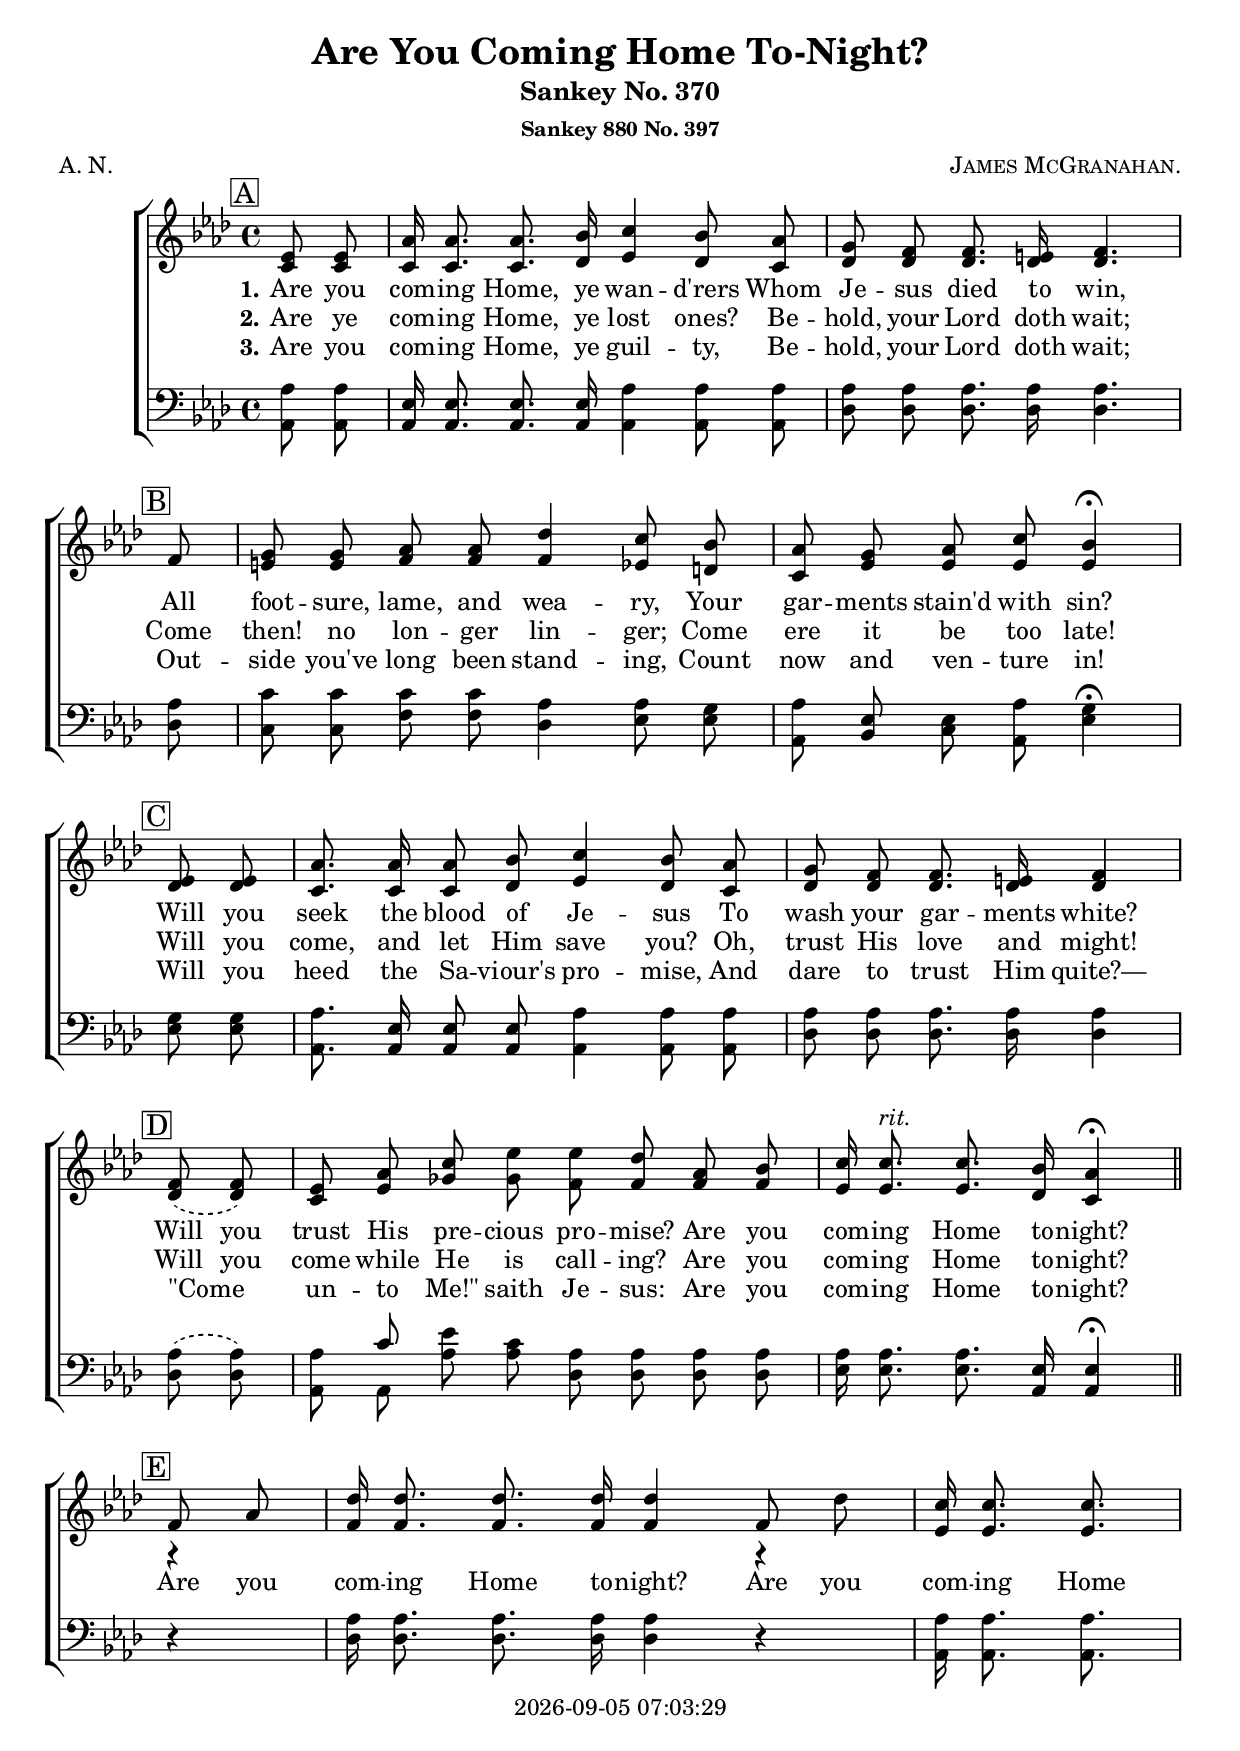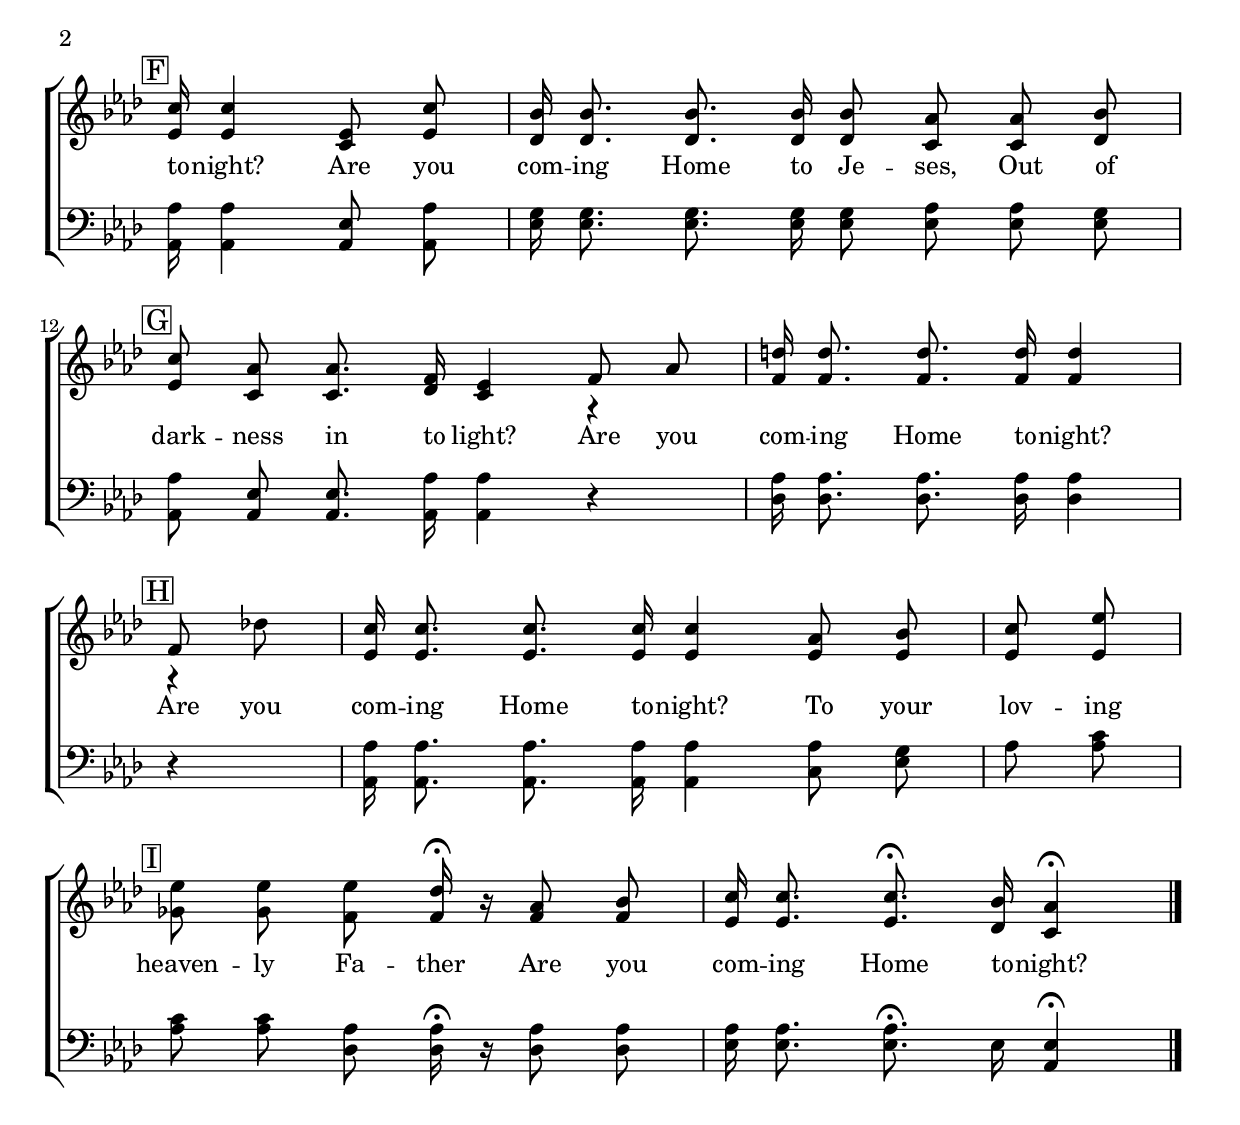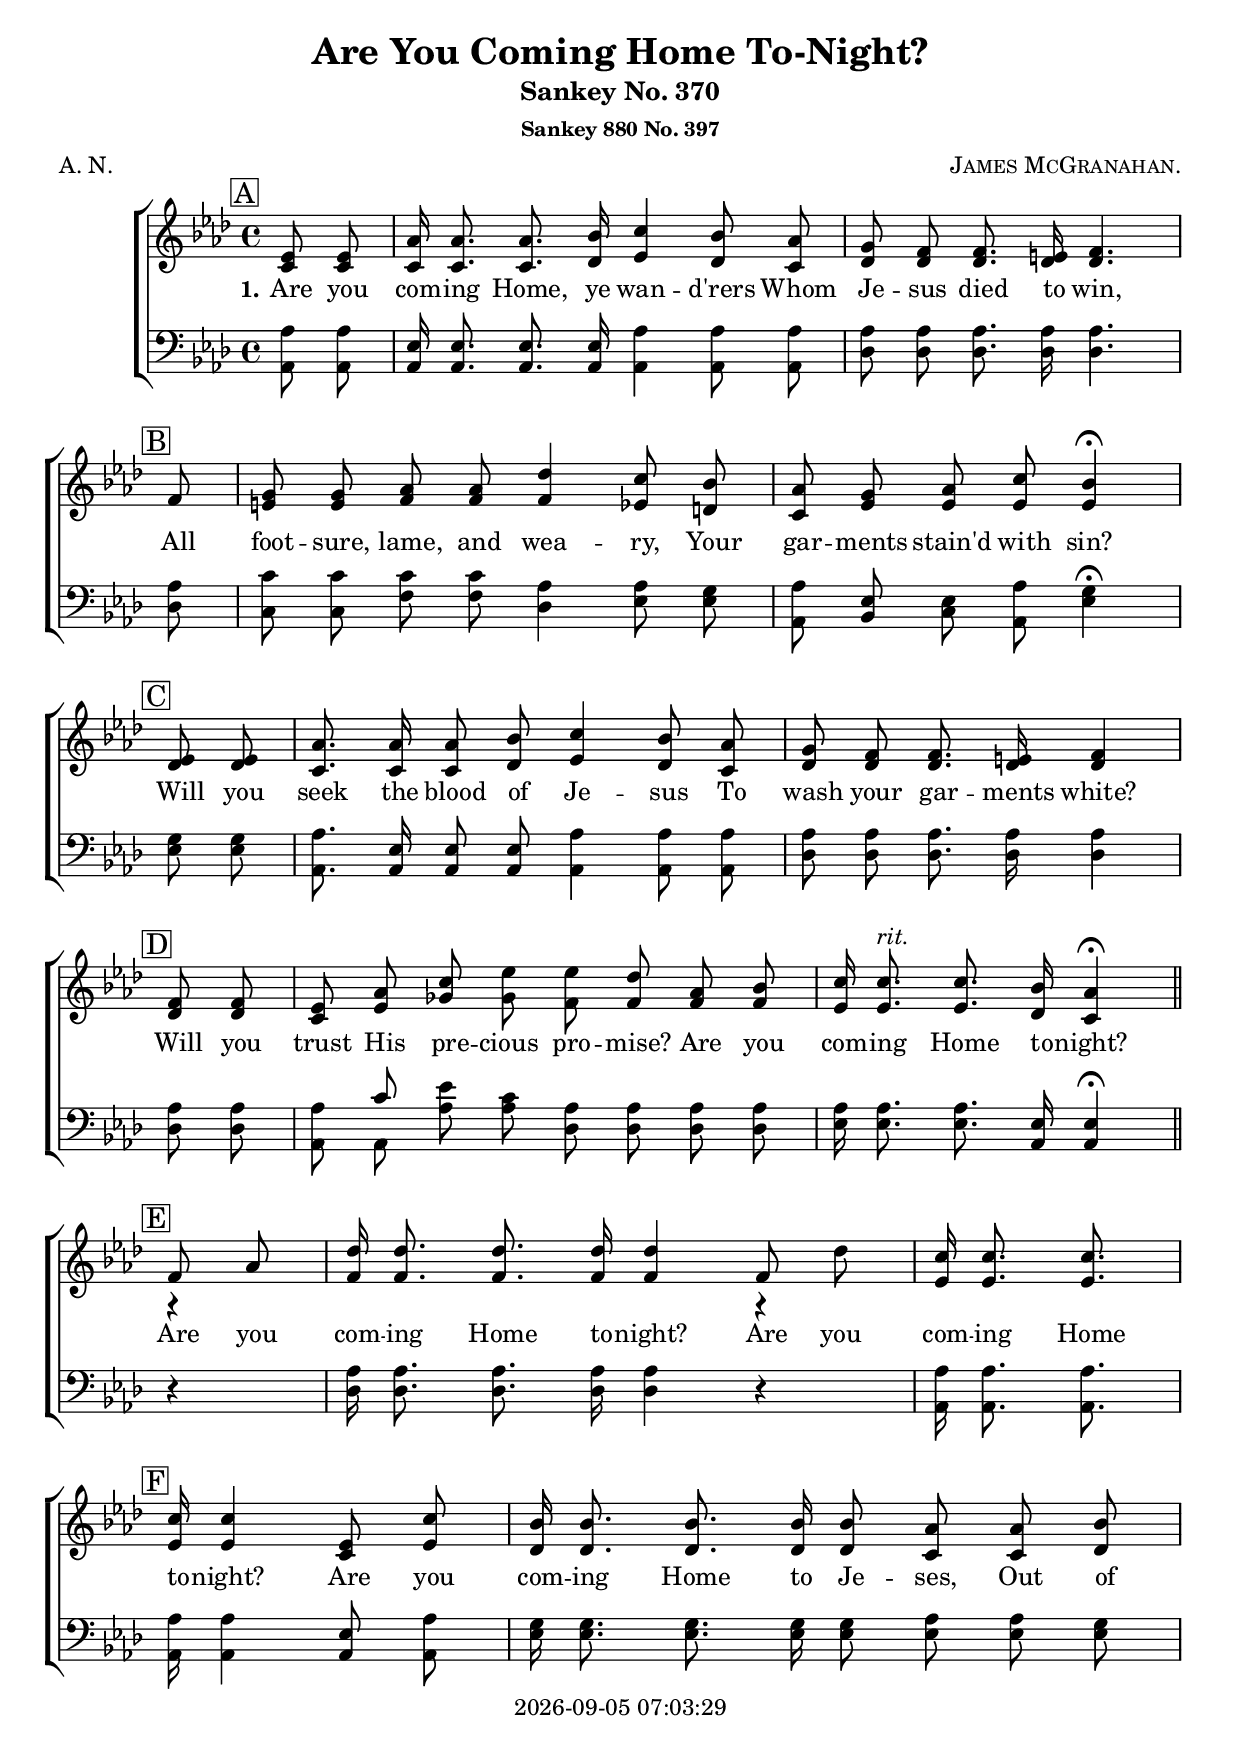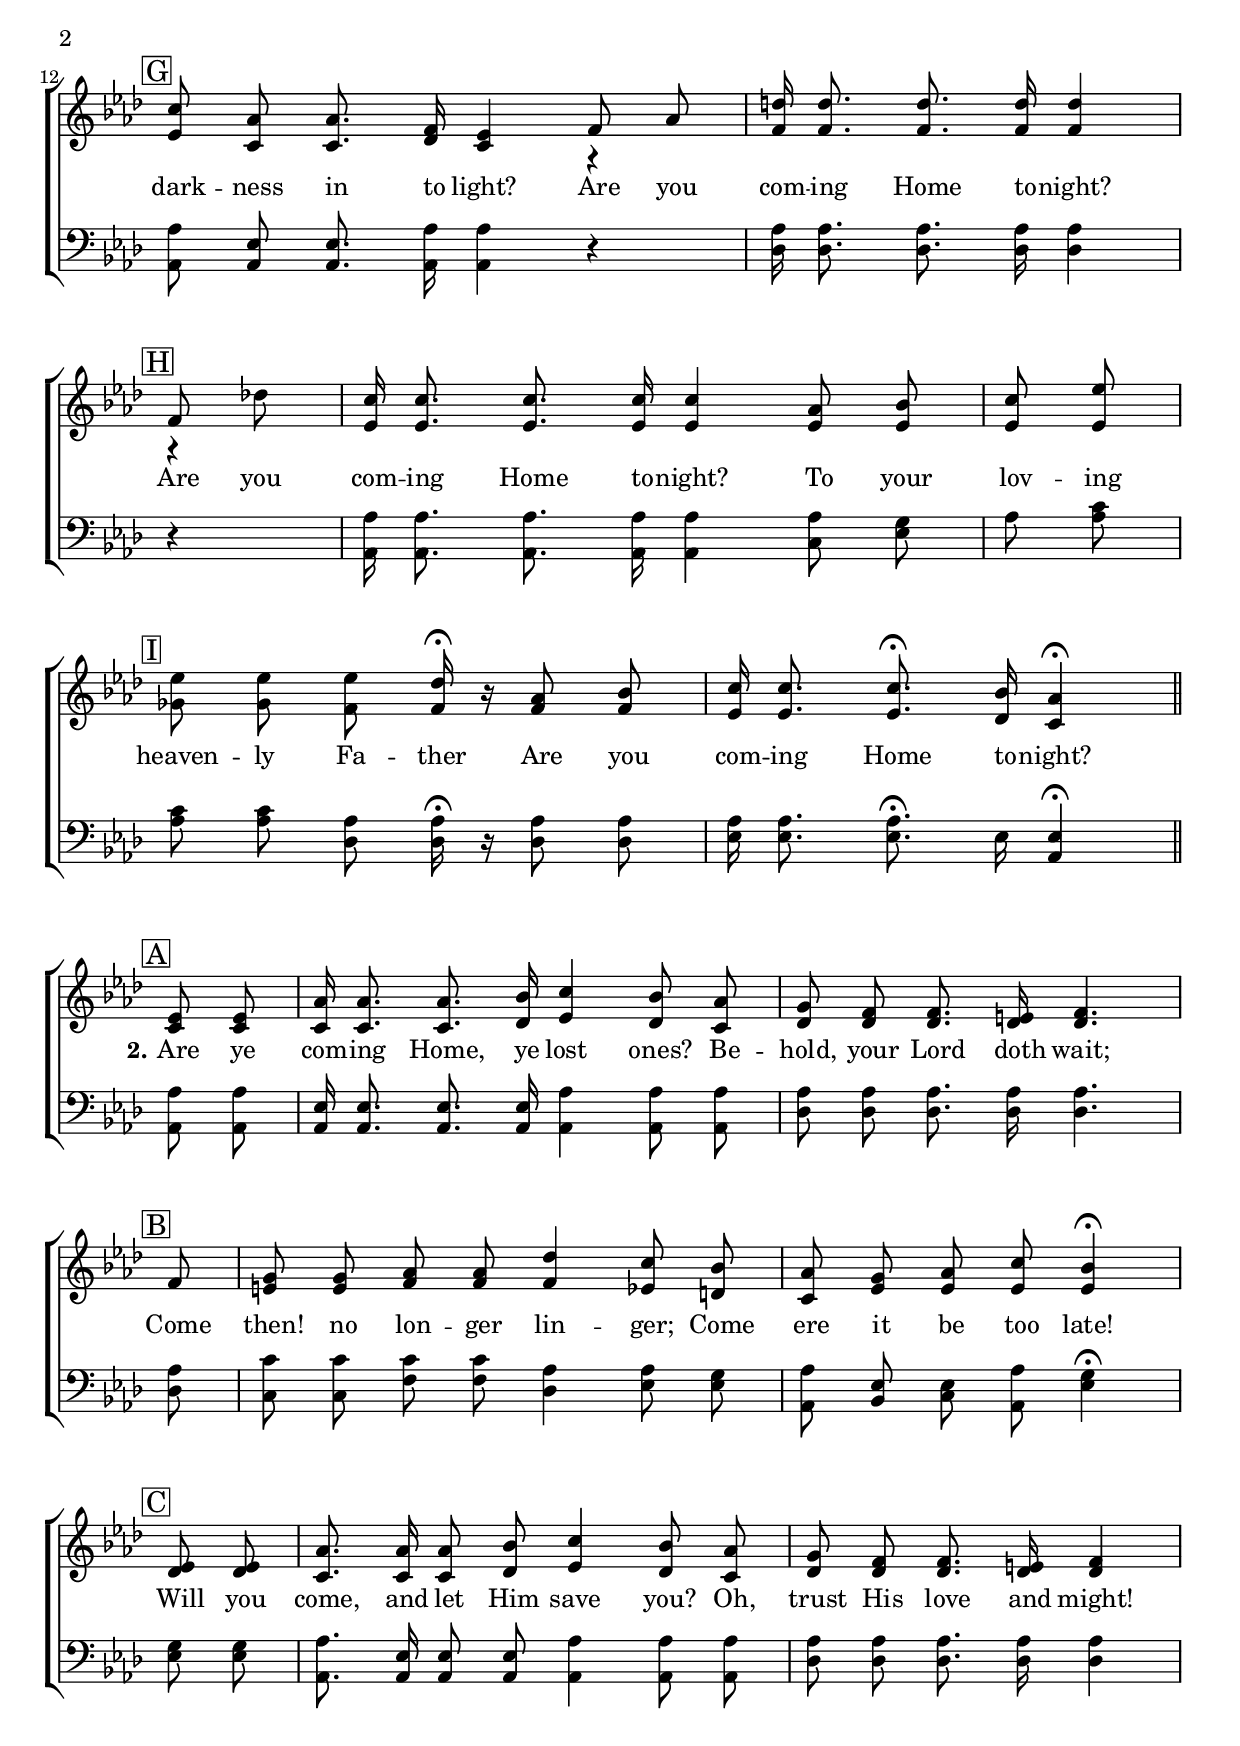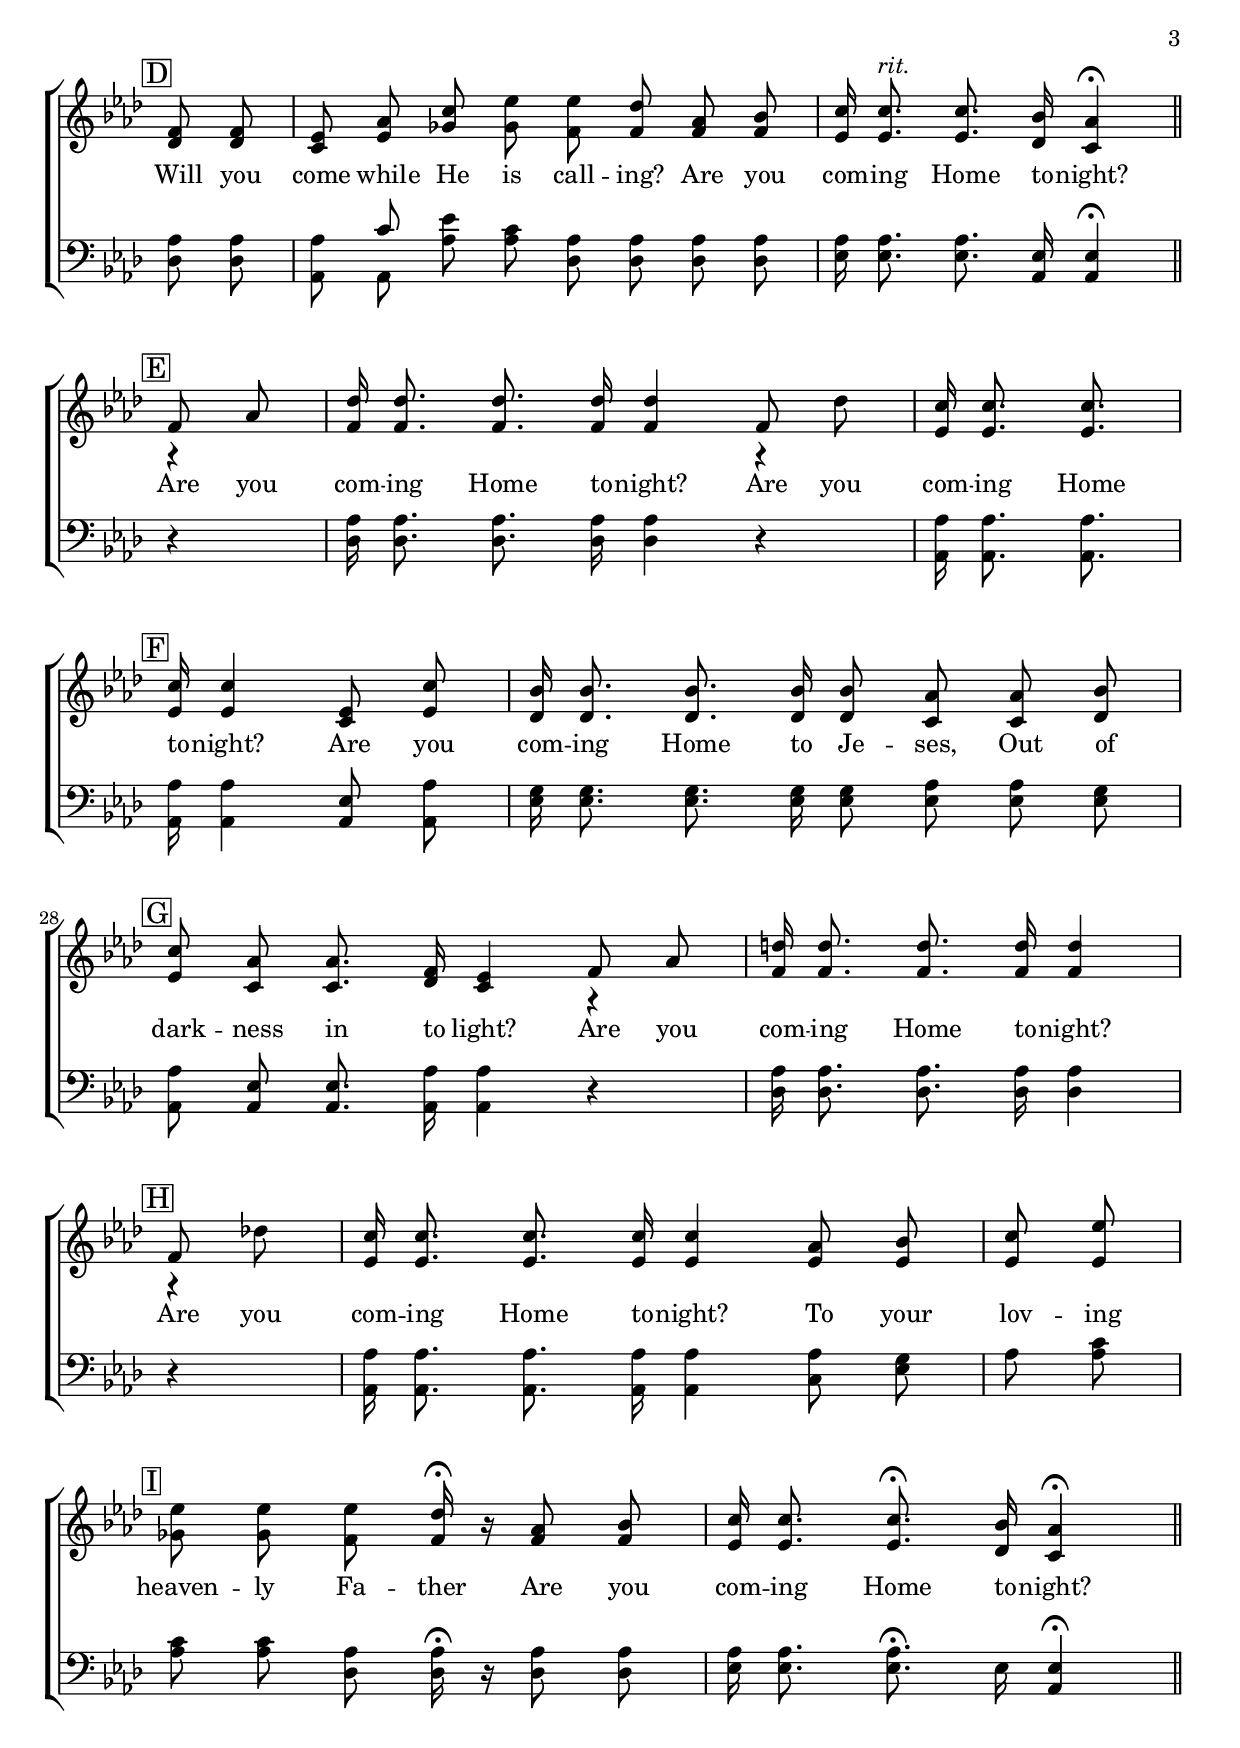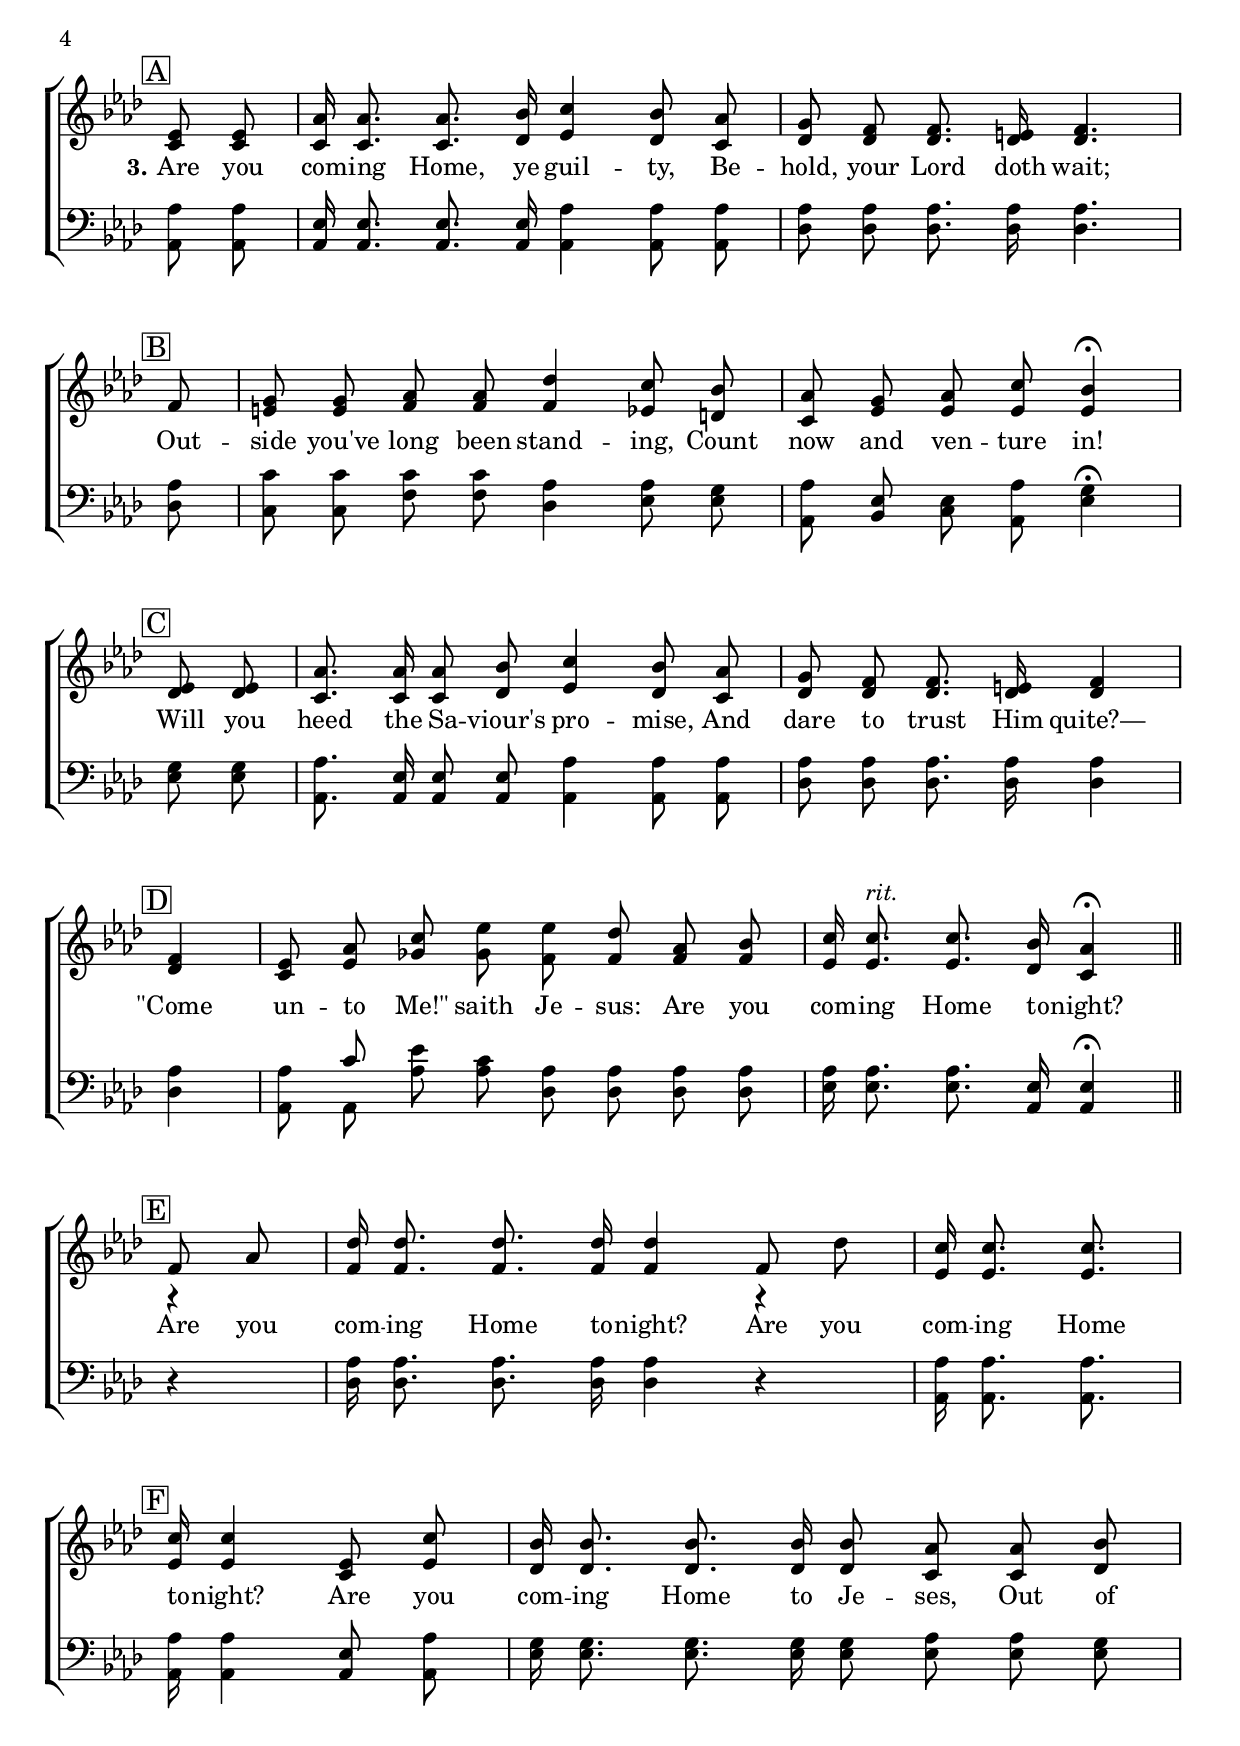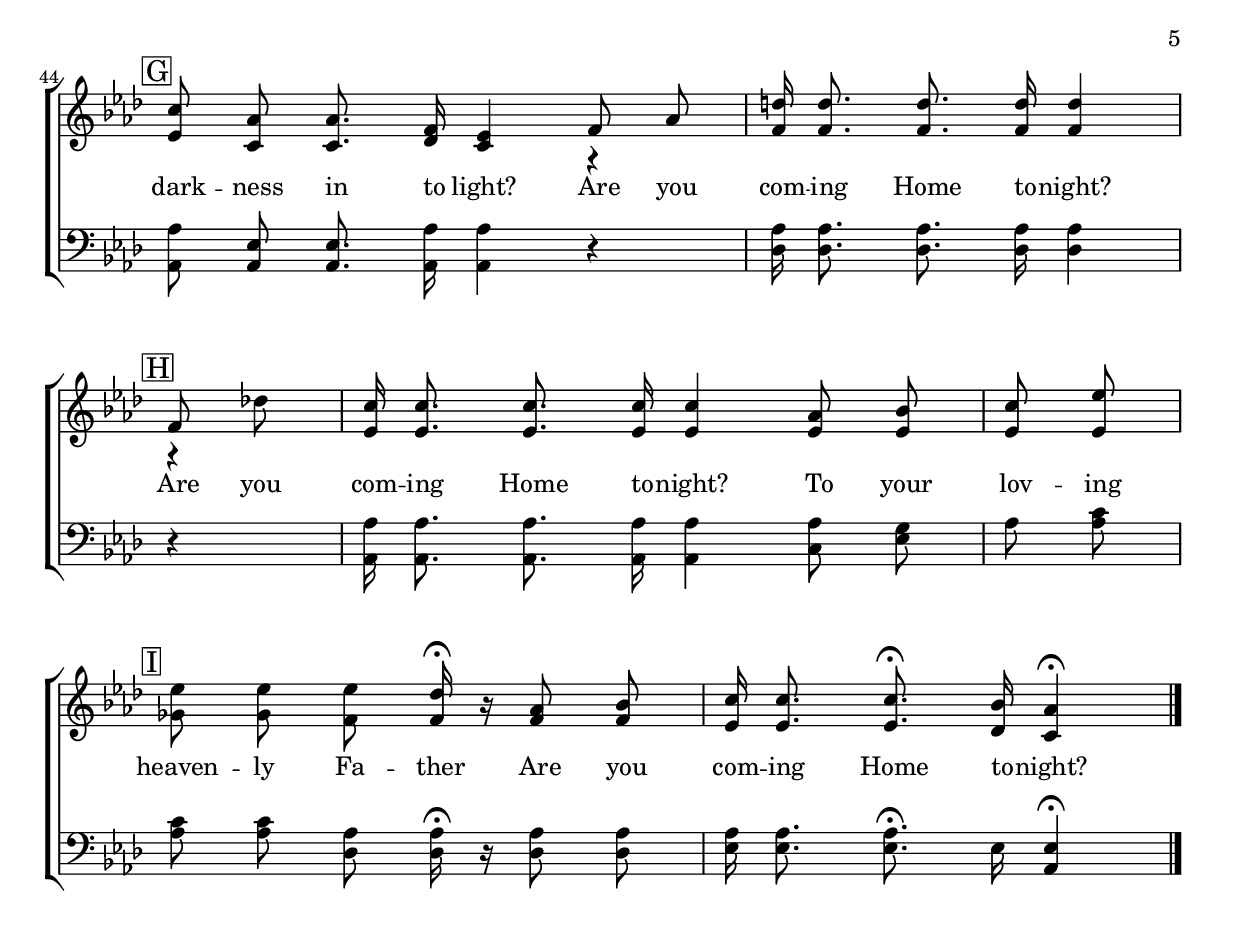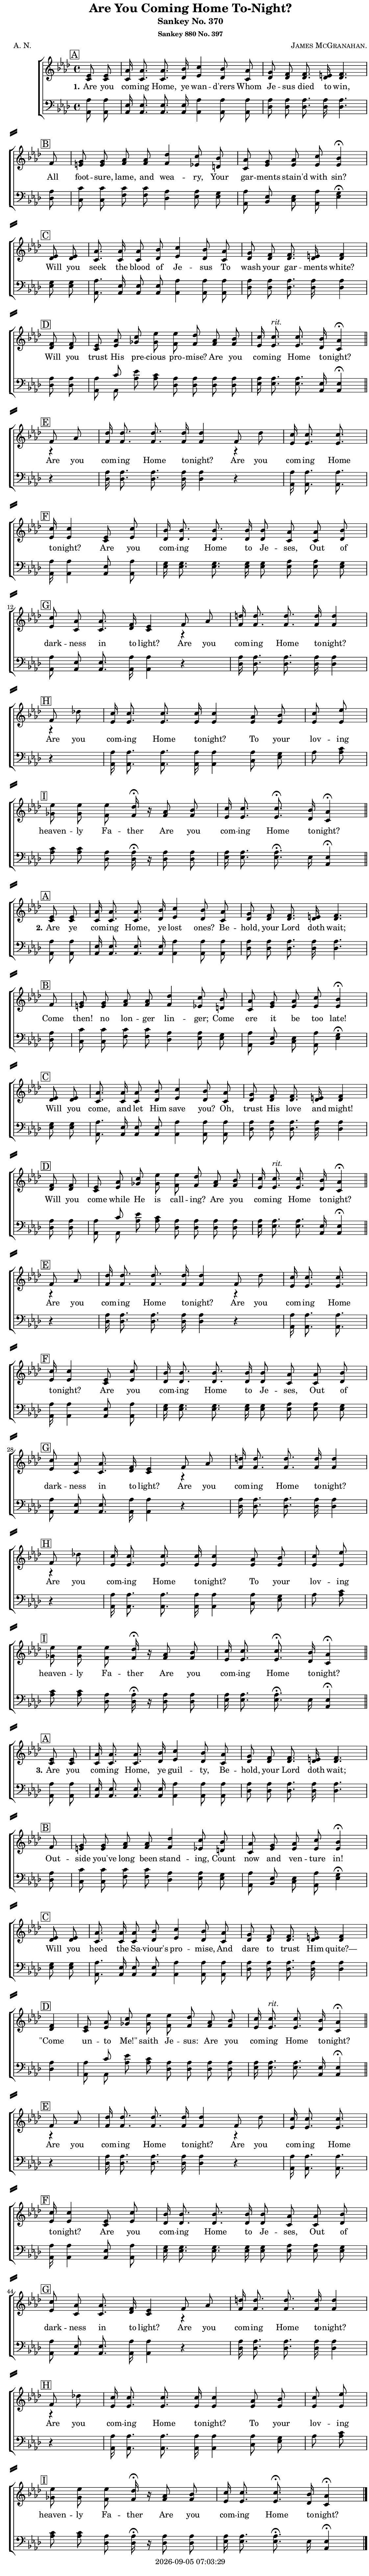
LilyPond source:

\version "2.22.1"

\include "articulate.ly"

today = #(strftime "%Y-%m-%d %H:%M:%S" (localtime (current-time)))

\header {
% centered at top
%  dedication  = "dedication"
  title       = "Are You Coming Home To-Night?"
  subtitle    = "Sankey No. 370"
  subsubtitle = "Sankey 880 No. 397"
%  instrument  = "instrument"
  
% arrangement of following lines:
%
%  poet    composer
%  meter   arranger
%  piece       opus

  composer    = \markup\smallCaps "James McGranahan."
%  arranger    = "arranger"
%  opus        = "opus"

  poet        = \markup\smallCaps "A. N."
%  meter       = \markup\smallCaps "meter"
%  piece       = \markup\smallCaps "piece"

% centered at bottom
% tagline     = "tagline" % default lilypond version
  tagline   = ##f
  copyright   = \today
}

% #(set-global-staff-size 16)

global = {
  \key aes \major
  \time 4/4
  \partial 4
}

RehearsalTrack = {
% \set Score.currentBarNumber = #5
  \mark \markup { \box "A" } s4 s1 s2. s8
  \mark \markup { \box "B" } s8 s1 s2.
  \mark \markup { \box "C" } s4 s1 s2.
  \mark \markup { \box "D" } s4 s1 s2.
  \mark \markup { \box "E" } s4 s1 s4 s8.
  \mark \markup { \box "F" } s16 s2 s1
  \mark \markup { \box "G" } s1 s2.
  \mark \markup { \box "H" } s4 s1 s4
  \mark \markup { \box "I" } s2. s2.
}

TempoTrack = {
  \set Score.tempoHideNote = ##t
  \tempo 4=120
}

nl = { \bar "||" \break }

soprano = \relative {
  \autoBeamOff
  ees'8 8
  aes16 8. 8. bes16 c4 bes8 aes
  g8 f f8. e16 f4. \bar "|" \break 8
  g8 8 aes aes des4 c8 bes % B
  aes8 g aes c bes4\fermata \bar "|" \break ees,8 8
  aes8. 16 8 bes c4 bes8 aes % C
  \tag #'rep     {g8 f f8. e16 f4 \bar "|" \break \slurDashed 8(8) \slurSolid}
  \tag #'(v1 v2) {g8 f f8. e16 f4 \bar "|" \break             8 8            }
  \tag #'v3      {g8 f f8. e16 f4 \bar "|" \break             4              }
  ees8 aes c ees ees des aes bes % D
  c16 8.^\markup\italic rit. 8. bes16 aes4\fermata \bar "||" \break f8 aes
  des16 8. 8. 16 4 f,8 des' % E
  c16 8. 8. \bar "|" \break 16 4 ees,8 c'
  bes16 8. 8. 16 8 aes8 8 bes % F
  c8 aes8 8. f16 ees4 f8 aes % G
  d16 8. 8. 16 4 \bar "|" \break f,8 des'
  c16 8. 8. 16 4 aes8 bes % H
  c8 ees \bar "|" \break ees8 8 8 des16\fermata r aes8 bes % I
  c16 8. 8.\fermata bes16 aes4\fermata
}

alto = \relative {
  \autoBeamOff
  c'8 8
  c16 8. 8. des16 ees4 des8 c
  des8 8 8. 16 4. f8
  e8 8 f f f4 ees8 d % B
  c8 ees8 8 8 4\fermata des8 8
  c8. 16 8 des ees4 des8 c % C
  \tag #'rep     {des8 8 8. 16 4 \slurDashed 8(8) \slurSolid}
  \tag #'(v1 v2) {des8 8 8. 16 4             8 8            }
  \tag #'v3      {des8 8 8. 16 4             4              }
  c8 ees ges8 8 f f f f % D
  ees16 8. 8. des16 c4\fermata \once\partCombineApart r4
  f16 8. 8. 16 4 \once\partCombineApart r4 % E
  ees16 8. 8. 16 4 c8 ees
  des16 8. 8. 16 8 c c des % F
  ees8 c8 8. des16 c4 \once\partCombineApart r4 % G
  f16 8. 8. 16 4 \once\partCombineApart r4
  ees16 8. 8. 16 4 8 8 % H
  ees8 8 ges8 8 f8 16\fermata r16 8 8
  ees16 8. 8.\fermata des16 c4\fermata
}

tenor = \relative {
  \autoBeamOff
  aes8 8
  ees16 8. 8. 16 aes4 8 8
  aes8 8 8. 16 4. 8
  c8 8 8 8 aes4 8 g % B
  aes8 ees ees aes g4\fermata 8 8
  aes8. ees16 8 8 aes4 8 8 % C
  \tag #'rep     {aes8 8 8. 16 4 \slurDashed 8(8) \slurSolid}
  \tag #'(v1 v2) {aes8 8 8. 16 4             8 8            }
  \tag #'v3      {aes8 8 8. 16 4             4              }
  aes8 c ees c aes aes aes aes % D
  aes16 8. 8. ees16 4\fermata r4
  aes16 8. 8. 16 4 r % E
  aes16 8. 8. 16 4 ees8 aes
  g16 8. 8. 16 8 aes8 8 g % F
  aes8 ees8 8. aes16 4 r % G
  aes16 8. 8. 16 4 r
  aes16 8. 8. 16 4 8 g % H
  aes8 c8 8 8 aes8 16\fermata r16 8 8
  aes16 8. 8. ees16 4\fermata
}

bass = \relative {
  \autoBeamOff
  aes,8 8
  aes16 8. 8. 16 4 8 8
  des8 8 8. 16 4. 8
  c8 8 f f des4 ees8 8 % B
  aes,8 bes c aes ees'4\fermata 8 8
  aes,8. 16 8 8 4 8 8 % C
  \tag #'rep     {des8 8 8. 16 4 \slurDashed 8(8) \slurSolid}
  \tag #'(v1 v2) {des8 8 8. 16 4             8 8            }
  \tag #'v3      {des8 8 8. 16 4             4              }
  aes8 8 aes'8 8 des,8 8 8 8 % D
  ees16 8. 8. aes,16 4\fermata r4
  des16 8. 8. 16 4 r % E
  aes16 8. 8. 16 4 8 8
  ees'16 8. 8. 16 8 8 8 8 % F
  aes,8 8 8. 16 4 r % G
  des16 8. 8. 16 4 r
  aes16 8. 8. 16 4 c8 ees % H
  aes8 8 8 8 des,8 16\fermata r des8 8
  ees16 8. 8.\fermata 16 aes,4\fermata
}

nom  = {   \set ignoreMelismata = ##t }
yesm = { \unset ignoreMelismata       }

chorus = \lyricmode {
  Are you com -- ing Home to -- night?
  Are you com -- ing Home to -- night?
  Are you com -- ing Home to Je -- ses,
  Out of dark -- ness in to light?
  Are you com -- ing Home to -- night?
  Are you com -- ing Home to -- night?
  To your lov -- ing heaven -- ly Fa -- ther
  Are you com -- ing Home to -- night?
}

verses = 3

wordsOne = \lyricmode {
  \set stanza = "1."
  Are you com -- ing Home, ye wan -- d'rers
  Whom Je -- sus died to win,
  All foot -- sure, lame, and wea -- ry,
  Your gar -- ments stain'd with sin?
  Will you seek the blood of Je -- sus
  To wash your gar -- ments white?
  \nom Will you \yesm trust His pre -- cious pro -- mise?
  Are you com -- ing Home to -- night?
}
  
wordsTwo = \lyricmode {
  \set stanza = "2."
  Are ye com -- ing Home, ye lost ones?
  Be -- hold, your Lord doth wait;
  Come then! no lon -- ger lin -- ger;
  Come ere it be too late!
  Will you come, and let Him save you?
  Oh, trust His love and might!
  \nom Will you \yesm come while He is call -- ing?
  Are you com -- ing Home to --  night?
}
  
wordsThree = \lyricmode {
  \set stanza = "3."
  Are you com -- ing Home, ye guil -- ty,
  Be -- hold, your Lord doth wait;
  Out -- side you've long been stand -- ing,
  Count now and ven -- ture in!
  Will you heed the Sa -- viour's pro -- mise,
  And dare to trust Him quite?—
  "\"Come" un -- to "Me!\"" saith Je -- sus:
  Are you com -- ing Home to --  night?
}
  
wordsSingle = \lyricmode {
  \set stanza = "1."
  Are you com -- ing Home, ye wan -- d'rers
  Whom Je -- sus died to win,
  All foot -- sure, lame, and wea -- ry,
  Your gar -- ments stain'd with sin?
  Will you seek the blood of Je -- sus
  To wash your gar -- ments white?
  Will you trust His pre -- cious pro -- mise?
  Are you com -- ing Home to -- night?
  Are you com -- ing Home to -- night?
  Are you com -- ing Home to -- night?
  Are you com -- ing Home to Je -- ses,
  Out of dark -- ness in to light?
  Are you com -- ing Home to -- night?
  Are you com -- ing Home to -- night?
  To your lov -- ing heaven -- ly Fa -- ther
  Are you com -- ing Home to -- night?

  \set stanza = "2."
  Are ye com -- ing Home, ye lost ones?
  Be -- hold, your Lord doth wait;
  Come then! no lon -- ger lin -- ger;
  Come ere it be too late!
  Will you come, and let Him save you?
  Oh, trust His love and might!
  Will you come while He is call -- ing?
  Are you com -- ing Home to --  night?
  Are you com -- ing Home to -- night?
  Are you com -- ing Home to -- night?
  Are you com -- ing Home to Je -- ses,
  Out of dark -- ness in to light?
  Are you com -- ing Home to -- night?
  Are you com -- ing Home to -- night?
  To your lov -- ing heaven -- ly Fa -- ther
  Are you com -- ing Home to -- night?

  \set stanza = "3."
  Are you com -- ing Home, ye guil -- ty,
  Be -- hold, your Lord doth wait;
  Out -- side you've long been stand -- ing,
  Count now and ven -- ture in!
  Will you heed the Sa -- viour's pro -- mise,
  And dare to trust Him quite?—
  "\"Come" un -- to "Me!\"" saith Je -- sus:
  Are you com -- ing Home to --  night?
  Are you com -- ing Home to -- night?
  Are you com -- ing Home to -- night?
  Are you com -- ing Home to Je -- ses,
  Out of dark -- ness in to light?
  Are you com -- ing Home to -- night?
  Are you com -- ing Home to -- night?
  To your lov -- ing heaven -- ly Fa -- ther
  Are you com -- ing Home to -- night?
}
  
wordsMidi = \lyricmode {
  \set stanza = "1."
  "Are " "you " com "ing " "Home, " "ye " wan "d'rers "
  "\nWhom " Je "sus " "died " "to " "win, "
  "\nAll " foot "sure, " "lame, " "and " wea "ry, "
  "\nYour " gar "ments " "stain'd " "with " "sin? "
  "\nWill " "you " "seek " "the " "blood " "of " Je "sus "
  "\nTo " "wash " "your " gar "ments " "white? "
  "\nWill " "you " "trust " "His " pre "cious " pro "mise? "
  "\nAre " "you " com "ing " "Home " to "night? "
  "\nAre " "you " com "ing " "Home " to "night? "
  "\nAre " "you " com "ing " "Home " to "night? "
  "\nAre " "you " com "ing " "Home " "to " Je "ses, "
  "\nOut " "of " dark "ness " "in " "to " "light? "
  "\nAre " "you " com "ing " "Home " to "night? "
  "\nAre " "you " com "ing " "Home " to "night? "
  "\nTo " "your " lov "ing " heaven "ly " Fa "ther "
  "\nAre " "you " com "ing " "Home " to "night? "

  \set stanza = "2."
  "\nAre " "ye " com "ing " "Home, " "ye " "lost " "ones? "
  "\nBe" "hold, " "your " "Lord " "doth " "wait; "
  "\nCome " "then! " "no " lon "ger " lin "ger; "
  "\nCome " "ere " "it " "be " "too " "late! "
  "\nWill " "you " "come, " "and " "let " "Him " "save " "you? "
  "\nOh, " "trust " "His " "love " "and " "might! "
  "\nWill " "you " "come " "while " "He " "is " call "ing? "
  "\nAre " "you " com "ing " "Home " to  "night? "
  "\nAre " "you " com "ing " "Home " to "night? "
  "\nAre " "you " com "ing " "Home " to "night? "
  "\nAre " "you " com "ing " "Home " "to " Je "ses, "
  "\nOut " "of " dark "ness " "in " "to " "light? "
  "\nAre " "you " com "ing " "Home " to "night? "
  "\nAre " "you " com "ing " "Home " to "night? "
  "\nTo " "your " lov "ing " heaven "ly " Fa "ther "
  "\nAre " "you " com "ing " "Home " to "night? "

  \set stanza = "3."
  "\nAre " "you " com "ing " "Home, " "ye " guil "ty, "
  "\nBe" "hold, " "your " "Lord " "doth " "wait; "
  "\nOut" "side " "you've " "long " "been " stand "ing, "
  "\nCount " "now " "and " ven "ture " "in! "
  "\nWill " "you " "heed " "the " Sa "viour's " pro "mise, "
  "\nAnd " "dare " "to " "trust " "Him " "quite?— "
  "\n\"Come " un "to " "Me!\" " "saith " Je "sus: "
  "\nAre " "you " com "ing " "Home " to  "night? "
  "\nAre " "you " com "ing " "Home " to "night? "
  "\nAre " "you " com "ing " "Home " to "night? "
  "\nAre " "you " com "ing " "Home " "to " Je "ses, "
  "\nOut " "of " dark "ness " "in " "to " "light? "
  "\nAre " "you " com "ing " "Home " to "night? "
  "\nAre " "you " com "ing " "Home " to "night? "
  "\nTo " "your " lov "ing " heaven "ly " Fa "ther "
  "\nAre " "you " com "ing " "Home " to "night? "
}

\book {
  \bookOutputSuffix "midi"
  \score {
%    \articulate
        \new ChoirStaff <<
                                % Soprano staff
          \new Staff = soprano
          <<
            \new Voice { \repeat unfold \verses \TempoTrack     }
            \new Voice { \global
                         \keepWithTag #'v1 \soprano
                         \keepWithTag #'v2 \soprano
                         \keepWithTag #'v3 \soprano
                         \bar "|."
                       }
            \addlyrics \wordsMidi
          >>
                                % Alto staff
          \new Staff = alto
          <<
            \new Voice { \global
                         \keepWithTag #'v1 \alto \nl
                         \keepWithTag #'v2 \alto \nl
                         \keepWithTag #'v3 \alto \nl
                         \bar "|."
                       }
          >>
                                % Tenor staff
          \new Staff = tenor
          <<
            \clef "treble_8"
            \new Voice { \global
                         \keepWithTag #'v1 \tenor
                         \keepWithTag #'v2 \tenor
                         \keepWithTag #'v3 \tenor
                       }
          >>
                                % Bass staff
          \new Staff = bass
          <<
            \clef "bass"
            \new Voice { \global
                         \keepWithTag #'v1 \bass
                         \keepWithTag #'v2 \bass
                         \keepWithTag #'v3 \bass
                       }
          >>
        >>
    \midi {}
  }
}

\book {
  \bookOutputSuffix "repeat"
  \score {
        \new ChoirStaff <<
                                  % Joint soprano/alto staff
          \new Staff \with { printPartCombineTexts = ##f }
          <<
            \new Voice \RehearsalTrack
            \new Voice \TempoTrack
            \new NullVoice = "aligner" \keepWithTag #'rep \soprano
            \new Voice = "women" \partCombine { \global \keepWithTag #'rep \soprano \bar "|." }
                                              { \global \keepWithTag #'rep \alto }
            \new Lyrics \lyricsto "aligner" { \wordsOne \chorus }
            \new Lyrics \lyricsto "aligner"   \wordsTwo
            \new Lyrics \lyricsto "aligner"   \wordsThree
          >>
                                  % Joint tenor/bass staff
          \new Staff \with { printPartCombineTexts = ##f }
          <<
            \clef "bass"
            \new Voice = "men" \partCombine { \global \keepWithTag #'rep \tenor }
                                            { \global \keepWithTag #'rep \bass }
          >>
        >>
    \layout {
      indent = 1.5\cm
      \pointAndClickOff
      \context {
        \Staff \RemoveAllEmptyStaves
      }
    }
  }
}

\book {
  \bookOutputSuffix "single"
  \score {
        \new ChoirStaff <<
                                  % Joint soprano/alto staff
          \new Staff \with { printPartCombineTexts = ##f }
          <<
            \new Voice { \repeat unfold \verses \RehearsalTrack }
            \new Voice { \repeat unfold \verses \TempoTrack }
            \new NullVoice = "aligner" {
                                         \keepWithTag #'v1 \soprano
                                         \keepWithTag #'v2 \soprano
                                         \keepWithTag #'v3 \soprano
                                       }
            \new Voice = "women" \partCombine { \global
                                                \keepWithTag #'v1 \soprano
                                                \keepWithTag #'v2 \soprano
                                                \keepWithTag #'v3 \soprano
                                                \bar "|."
                                              }
            { \global
              \keepWithTag #'v1 \alto \nl
              \keepWithTag #'v2 \alto \nl
              \keepWithTag #'v3 \alto \nl
              \bar "|."
            }
            \new Lyrics \lyricsto "aligner" \wordsSingle
          >>
                                  % Joint tenor/bass staff
          \new Staff \with { printPartCombineTexts = ##f }
          <<
            \clef "bass"
            \new Voice = "men" \partCombine { \global
                                              \keepWithTag #'v1 \tenor
                                              \keepWithTag #'v2 \tenor
                                              \keepWithTag #'v3 \tenor
                                            }
                                            { \global
                                              \keepWithTag #'v1 \bass
                                              \keepWithTag #'v2 \bass
                                              \keepWithTag #'v3 \bass
                                            }
          >>
        >>
    \layout {
      indent = 1.5\cm
      \pointAndClickOff
      \context {
        \Staff \RemoveAllEmptyStaves
      }
    }
  }
}

\book {
  \bookOutputSuffix "singlepage"
  \paper {
    top-margin = 0
    left-margin = 7
    right-margin = 1
    paper-width = 190\mm
    page-breaking = #ly:one-page-breaking
    system-system-spacing.basic-distance = #15
    system-separator-markup = \slashSeparator
  }
  \score {
        \new ChoirStaff <<
                                  % Joint soprano/alto staff
          \new Staff \with { printPartCombineTexts = ##f }
          <<
            \new Voice { \repeat unfold \verses \RehearsalTrack }
            \new Voice { \repeat unfold \verses \TempoTrack }
            \new NullVoice = "aligner" {
              \keepWithTag #'v1 \soprano
              \keepWithTag #'v2 \soprano
              \keepWithTag #'v3 \soprano
            }
            \new Voice = "women" \partCombine { \global
                                                \keepWithTag #'v1 \soprano
                                                \keepWithTag #'v2 \soprano
                                                \keepWithTag #'v3 \soprano
                                                \bar "|."
                                              }
                                              { \global
                                                \keepWithTag #'v1 \alto \nl
                                                \keepWithTag #'v2 \alto \nl
                                                \keepWithTag #'v3 \alto \nl
                                                \bar "|."
                                              }
            \new Lyrics \lyricsto "aligner" \wordsSingle
          >>
                                  % Joint tenor/bass staff
          \new Staff \with { printPartCombineTexts = ##f }
          <<
            \clef "bass"
            \new Voice = "men" \partCombine { \global
                                              \keepWithTag #'v1 \tenor
                                              \keepWithTag #'v2 \tenor
                                              \keepWithTag #'v3 \tenor
                                            }
                                            { \global
                                              \keepWithTag #'v1 \bass
                                              \keepWithTag #'v2 \bass
                                              \keepWithTag #'v3 \bass
                                            }
          >>
        >>
    \layout {
      indent = 1.5\cm
      \pointAndClickOff
      \context {
        \Staff \RemoveAllEmptyStaves
      }
    }
  }
}
